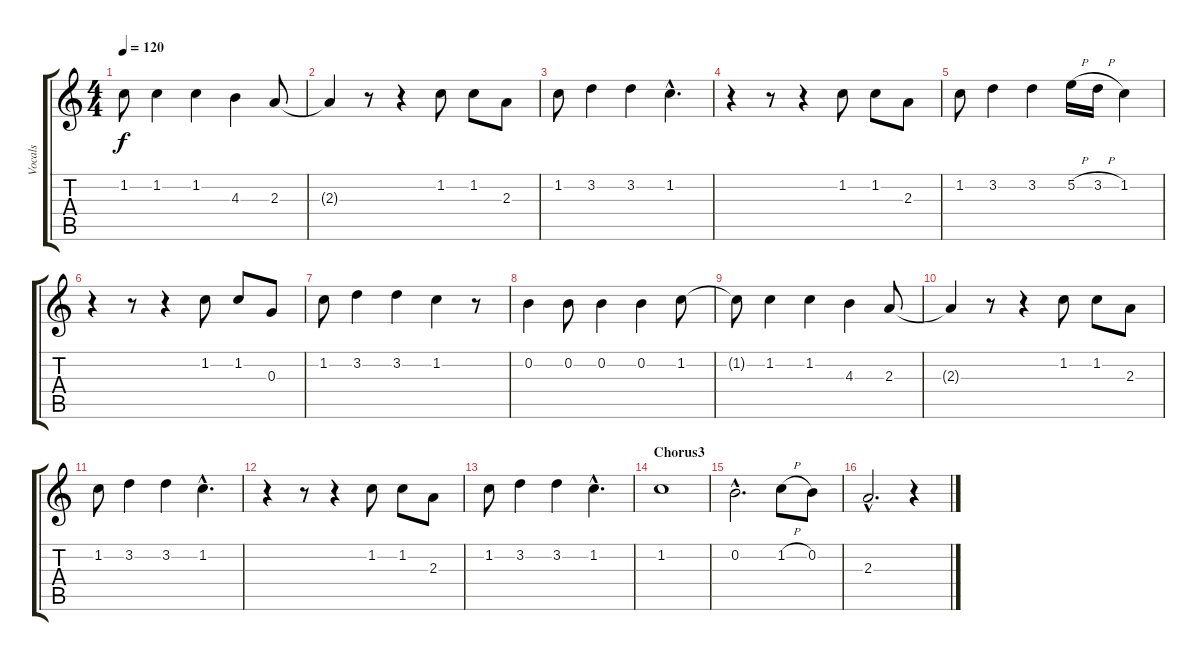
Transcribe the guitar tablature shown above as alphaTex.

\track ("Vocals" "Vocals") {instrument distortionguitar}
\staff {score tabs}
\tuning (E4 B3 G3 D3 A2 E2) {hide}
\ts (4 4)
\tempo 120
\clef g2
\ks c
1.2{t}.8{dy f} 1.2.4 1.2.4 4.3.4 2.3.8 |
2.3{t}.4 r.8 r.4 1.2.8 1.2.8 2.3.8 |
1.2.8 3.2.4 3.2.4 1.2{hac}.4{d} |
r.4 r.8 r.4 1.2.8 1.2.8 2.3.8 |
1.2.8 3.2.4 3.2.4 5.2{h}.16 3.2{h}.16 1.2.4 |
r.4 r.8 r.4 1.2.8 1.2.8 0.3.8 |
1.2.8 3.2.4 3.2.4 1.2.4 r.8 |
0.2.4 0.2.8 0.2.4 0.2.4 1.2.8 |
1.2{t}.8 1.2.4 1.2.4 4.3.4 2.3.8 |
2.3{t}.4 r.8 r.4 1.2.8 1.2.8 2.3.8 |
1.2.8 3.2.4 3.2.4 1.2{hac}.4{d} |
r.4 r.8 r.4 1.2.8 1.2.8 2.3.8 |
1.2.8 3.2.4 3.2.4 1.2{hac}.4{d} |
\section ("" "Chorus3")
1.2.1 |
0.2{hac}.2{d} 1.2{h}.8 0.2.8 |
2.3{hac}.2{d} r.4
